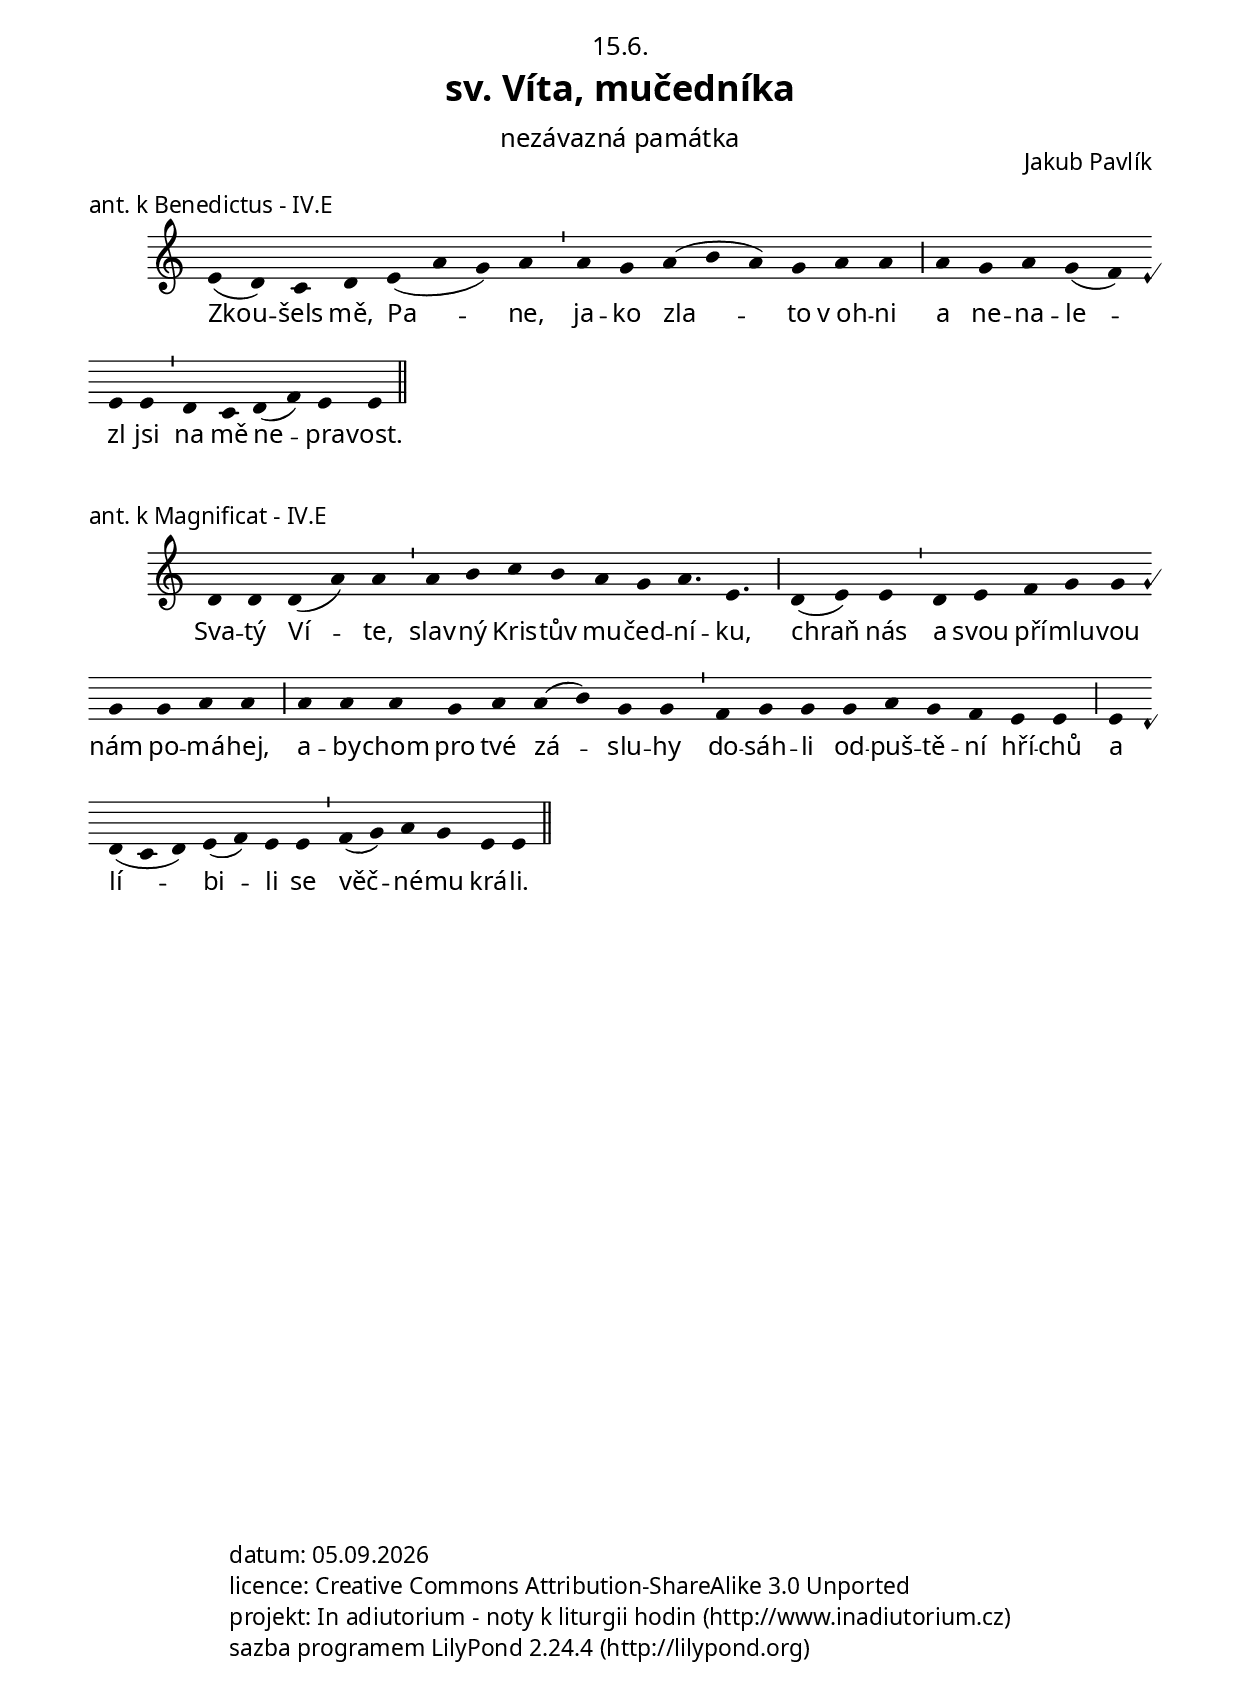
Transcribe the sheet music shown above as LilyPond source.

\version "2.15.37"

\include "../spolecne.ly"

\header {
  title = \markup\titleSvatek 
            "sv. Víta, mučedníka" 
            "nezávazná památka"
            15.6.
  composer = "Jakub Pavlík"
}

\score {
  \relative c' {
    \choralniRezim
    e4( d) c d e( a g) a \barMin 
    a g a( b a) g a a \barMaior
    a g a g( f) e e \barMin
    d c d( f) e e \barFinalis
  }
  \addlyrics {
    Zkou -- šels mě, Pa -- ne, 
    ja -- ko zla -- to v_oh -- ni
    a ne -- na -- le -- zl jsi na mě ne -- pra -- vost.
  }
  \header {
    quid = "ant. k Benedictus"
    modus = "IV"
    differentia = "E" 
    psalmus = ""
    id = ""
    piece = \markup {\sestavTitulekBezZalmu}
  }
}

\score {
  \relative c' {
    \choralniRezim
    d4 d d( a') a \barMin a b c b a g a4. e \barMaior
    d4( e) e \barMin d e f g g g g a a \barMaior
    a4 a a g a a( b) g g \barMin f g g g a g f e e \barMaior
    e d( c d) e( f) e e \barMin f( g) a g e e \barFinalis
  }
  \addlyrics {
    Sva -- tý Ví -- te,
    slav -- ný Kris -- tův mu -- čed -- ní -- ku,
    chraň nás a svou pří -- mlu -- vou nám po -- má -- hej,
    a -- by -- chom pro tvé zá -- slu -- hy
    do -- sáh -- li od -- puš -- tě -- ní hří -- chů
    a lí -- bi -- li se věč -- né -- mu krá -- li.
  }
  \header {
    quid = "ant. k Magnificat"
    modus = "IV"
    differentia = "E" 
    psalmus = ""
    id = ""
    fons = "začátek posle antifony k Magnificat z pam. sv. Vojtěcha"
    piece = \markup {\sestavTitulekBezZalmu}
  }
}